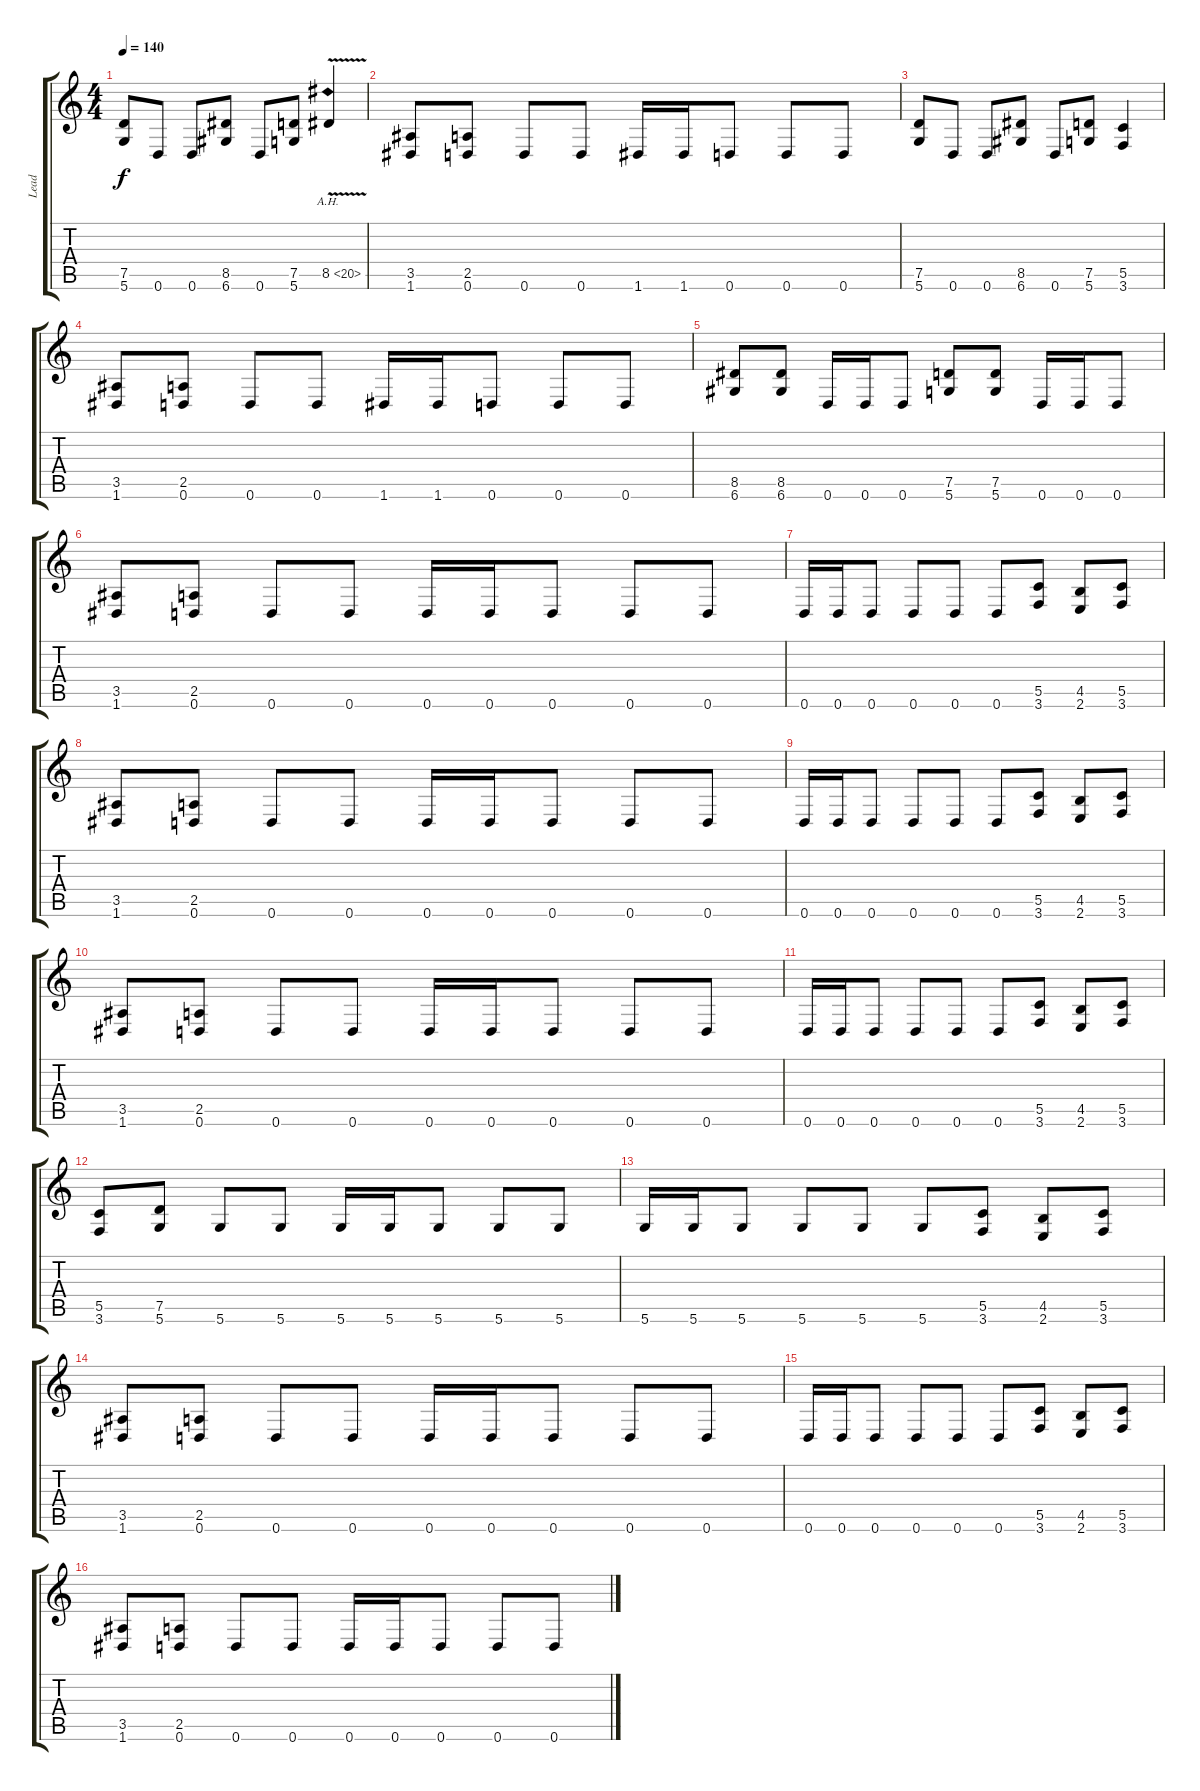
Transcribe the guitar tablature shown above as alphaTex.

\track ("Lead" "Lead") {instrument distortionguitar}
\staff {score tabs}
\tuning (D4 A3 F3 C3 G2 D2) {hide}
\ts (4 4)
\tempo 140
\clef g2
\ks c
(7.5 5.6).8{dy f} 0.6.8 0.6.8 (8.5 6.6).8 0.6.8 (7.5 5.6).8 8.5{ah 12 v}.4 |
(3.5 1.6).8 (2.5 0.6).8 0.6.8 0.6.8 1.6.16 1.6.16 0.6.8 0.6.8 0.6.8 |
(7.5 5.6).8 0.6.8 0.6.8 (8.5 6.6).8 0.6.8 (7.5 5.6).8 (5.5 3.6).4 |
(3.5 1.6).8 (2.5 0.6).8 0.6.8 0.6.8 1.6.16 1.6.16 0.6.8 0.6.8 0.6.8 |
(8.5 6.6).8 (8.5 6.6).8 0.6.16 0.6.16 0.6.8 (7.5 5.6).8 (7.5 5.6).8 0.6.16 0.6.16 0.6.8 |
(3.5 1.6).8 (2.5 0.6).8 0.6.8 0.6.8 0.6.16 0.6.16 0.6.8 0.6.8 0.6.8 |
0.6.16 0.6.16 0.6.8 0.6.8 0.6.8 0.6.8 (5.5 3.6).8 (4.5 2.6).8 (5.5 3.6).8 |
(3.5 1.6).8 (2.5 0.6).8 0.6.8 0.6.8 0.6.16 0.6.16 0.6.8 0.6.8 0.6.8 |
0.6.16 0.6.16 0.6.8 0.6.8 0.6.8 0.6.8 (5.5 3.6).8 (4.5 2.6).8 (5.5 3.6).8 |
(3.5 1.6).8 (2.5 0.6).8 0.6.8 0.6.8 0.6.16 0.6.16 0.6.8 0.6.8 0.6.8 |
0.6.16 0.6.16 0.6.8 0.6.8 0.6.8 0.6.8 (5.5 3.6).8 (4.5 2.6).8 (5.5 3.6).8 |
(5.5 3.6).8 (7.5 5.6).8 5.6.8 5.6.8 5.6.16 5.6.16 5.6.8 5.6.8 5.6.8 |
5.6.16 5.6.16 5.6.8 5.6.8 5.6.8 5.6.8 (5.5 3.6).8 (4.5 2.6).8 (5.5 3.6).8 |
(3.5 1.6).8 (2.5 0.6).8 0.6.8 0.6.8 0.6.16 0.6.16 0.6.8 0.6.8 0.6.8 |
0.6.16 0.6.16 0.6.8 0.6.8 0.6.8 0.6.8 (5.5 3.6).8 (4.5 2.6).8 (5.5 3.6).8 |
(3.5 1.6).8 (2.5 0.6).8 0.6.8 0.6.8 0.6.16 0.6.16 0.6.8 0.6.8 0.6.8
